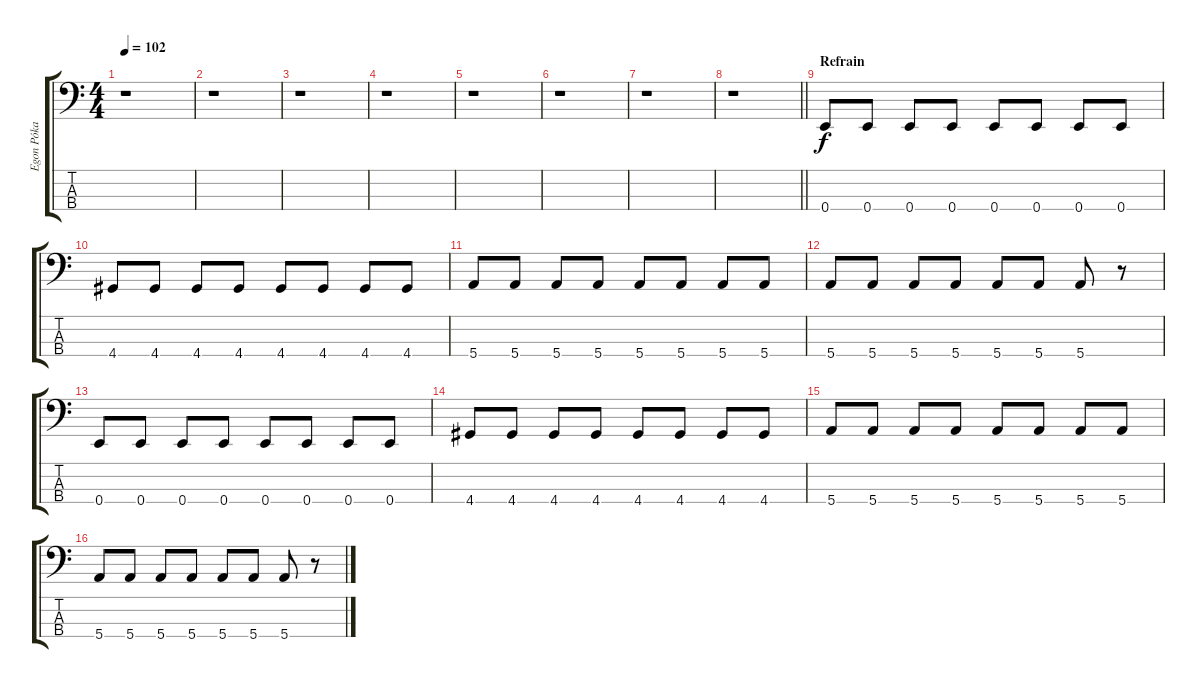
\track ("Egon Póka - Bass" "Egon Póka ") {instrument electricbassfinger}
\staff {score tabs}
\tuning (G2 D2 A1 E1) {hide}
\ts (4 4)
\tempo 102
\clef f4
\ks c
r.1{dy f} |
r.1 |
r.1 |
r.1 |
r.1 |
r.1 |
r.1 |
\barLineRight lightlight
r.1 |
\section ("" "Refrain")
0.4.8 0.4.8 0.4.8 0.4.8 0.4.8 0.4.8 0.4.8 0.4.8 |
4.4.8 4.4.8 4.4.8 4.4.8 4.4.8 4.4.8 4.4.8 4.4.8 |
5.4.8 5.4.8 5.4.8 5.4.8 5.4.8 5.4.8 5.4.8 5.4.8 |
5.4.8 5.4.8 5.4.8 5.4.8 5.4.8 5.4.8 5.4.8 r.8 |
0.4.8 0.4.8 0.4.8 0.4.8 0.4.8 0.4.8 0.4.8 0.4.8 |
4.4.8 4.4.8 4.4.8 4.4.8 4.4.8 4.4.8 4.4.8 4.4.8 |
5.4.8 5.4.8 5.4.8 5.4.8 5.4.8 5.4.8 5.4.8 5.4.8 |
5.4.8 5.4.8 5.4.8 5.4.8 5.4.8 5.4.8 5.4.8 r.8
